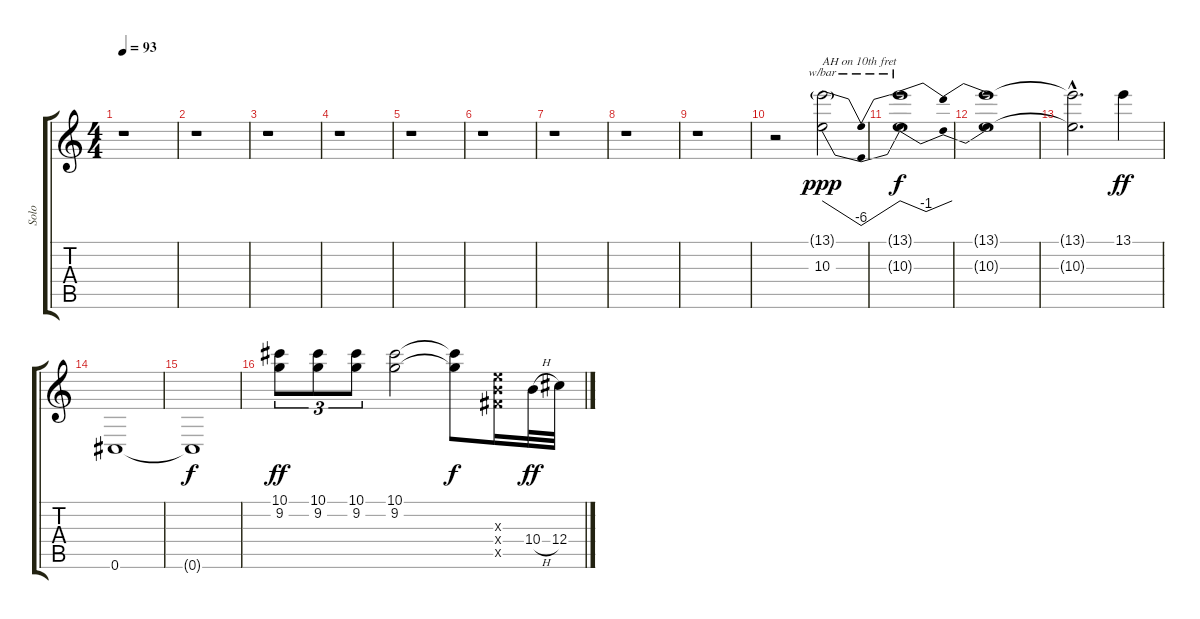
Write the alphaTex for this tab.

\track ("Solo" "Solo") {instrument overdrivenguitar}
\staff {score tabs}
\tuning (Eb4 Bb3 Gb3 Db3 Ab2 Db2) {hide}
\ts (4 4)
\tempo 93
\clef g2
\ks c
r.1{dy ppp} |
r.1 |
r.1 |
r.1 |
r.1 |
r.1 |
r.1 |
r.1 |
r.1 |
r.2 (13.1{g} 10.3).2{tbe (dip default 0 0 30 -24 60 0) txt "AH on 10th fret"} |
(13.1{t} 10.3{t}).1{tbe (dip default 0 0 30 -4 60 0) dy f} |
(13.1{t} 10.3{t}).1 |
(13.1{hac t} 10.3{hac t}).2{d} 13.1.4{dy ff} |
0.6.1 |
0.6{t}.1{dy f} |
(10.1 9.2).8{tu (3 2) dy ff} (10.1 9.2).8{tu (3 2)} (10.1 9.2).8{tu (3 2)} (10.1 9.2).2 (10.1{t} 9.2{t}).8{dy f} (10.3{x} 10.4{x} 10.5{x}).16 10.4{h}.32{dy ff} 12.4.32
